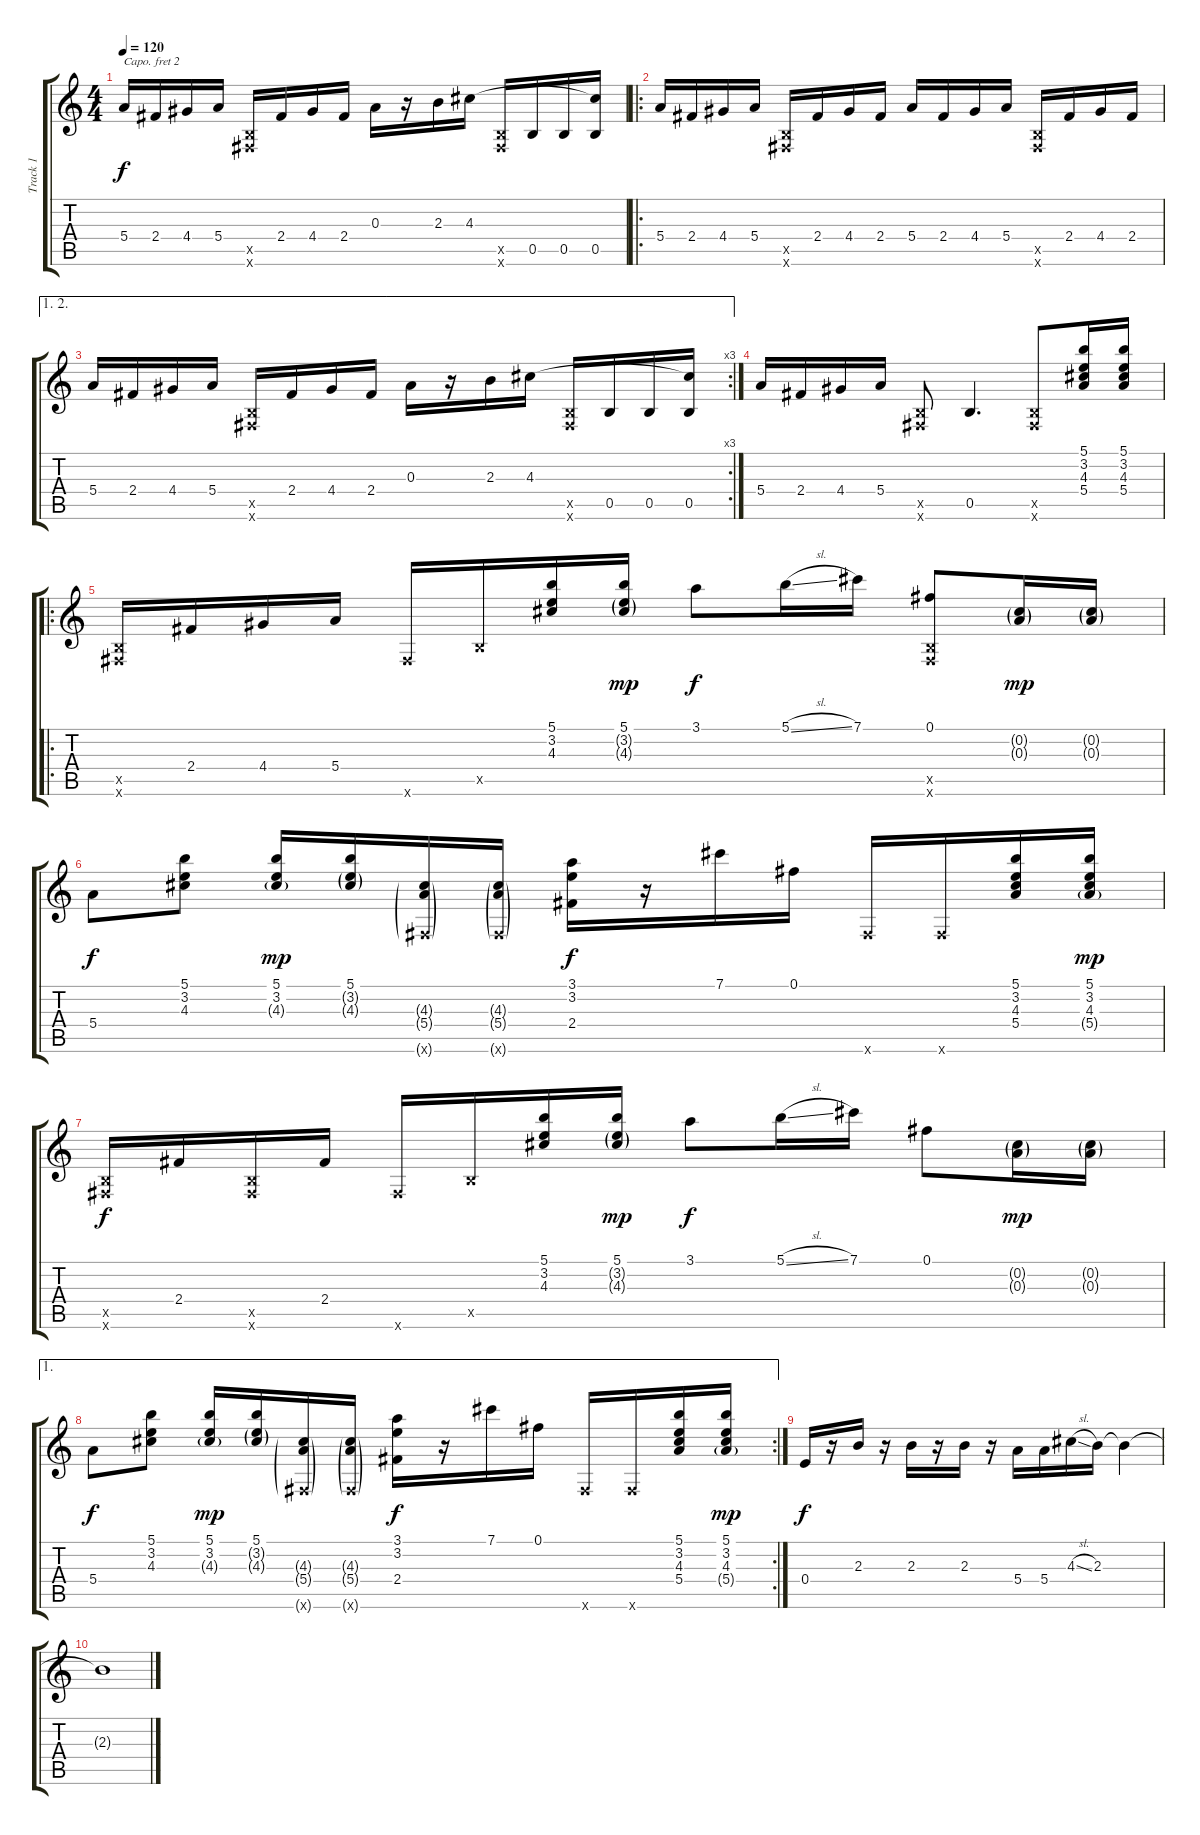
\track ("Track 1" "Track 1") {instrument acousticguitarsteel}
\staff {score tabs}
\capo 2
\tuning (E4 B3 G3 D3 A2 E2) {hide}
\ts (4 4)
\tempo 120
\clef g2
\ks c
5.4.16{dy f} 2.4.16 4.4.16 5.4.16 (0.5{x} 0.6{x}).16 2.4.16 4.4.16 2.4.16 0.3.16 r.16 2.3.16 4.3.16 (0.5{x} 0.6{x}).16 0.5.16 0.5.16 (4.3{t} 0.5).16 |
\ro
5.4.16 2.4.16 4.4.16 5.4.16 (0.5{x} 0.6{x}).16 2.4.16 4.4.16 2.4.16 5.4.16 2.4.16 4.4.16 5.4.16 (0.5{x} 0.6{x}).16 2.4.16 4.4.16 2.4.16 |
\ae (1 2)
\rc 3
5.4.16 2.4.16 4.4.16 5.4.16 (0.5{x} 0.6{x}).16 2.4.16 4.4.16 2.4.16 0.3.16 r.16 2.3.16 4.3.16 (0.5{x} 0.6{x}).16 0.5.16 0.5.16 (4.3{t} 0.5).16 |
5.4.16 2.4.16 4.4.16 5.4.16 (0.5{x} 0.6{x}).8 0.5.4{d} (0.5{x} 0.6{x}).8 (5.1 3.2 4.3 5.4).16 (5.1 3.2 4.3 5.4).16 |
\ro
(0.5{x} 0.6{x}).16 2.4.16 4.4.16 5.4.16 0.6{x}.16 0.5{x}.16 (5.1 3.2 4.3).16 (5.1 3.2{g} 4.3{g}).16{dy mp} 3.1.8{dy f} 5.1{sl}.16 7.1.16 (0.1 0.5{x} 0.6{x}).8 (0.2{g} 0.3{g}).16{dy mp} (0.2{g} 0.3{g}).16 |
5.4.8{dy f} (5.1 3.2 4.3).8 (5.1 3.2 4.3{g}).16{dy mp} (5.1 3.2{g} 4.3{g}).16 (4.3{g} 5.4{g} 0.6{g x}).16 (4.3{g} 5.4{g} 0.6{g x}).16 (3.1 3.2 2.4).16{dy f} r.16 7.1.16 0.1.16 0.6{x}.16 0.6{x}.16 (5.1 3.2 4.3 5.4).16 (5.1 3.2 4.3 5.4{g}).16{dy mp} |
(0.5{x} 0.6{x}).16{dy f} 2.4.16 (0.5{x} 0.6{x}).16 2.4.16 0.6{x}.16 0.5{x}.16 (5.1 3.2 4.3).16 (5.1 3.2{g} 4.3{g}).16{dy mp} 3.1.8{dy f} 5.1{sl}.16 7.1.16 0.1.8 (0.2{g} 0.3{g}).16{dy mp} (0.2{g} 0.3{g}).16 |
\ae 1
\rc 2
5.4.8{dy f} (5.1 3.2 4.3).8 (5.1 3.2 4.3{g}).16{dy mp} (5.1 3.2{g} 4.3{g}).16 (4.3{g} 5.4{g} 0.6{g x}).16 (4.3{g} 5.4{g} 0.6{g x}).16 (3.1 3.2 2.4).16{dy f} r.16 7.1.16 0.1.16 0.6{x}.16 0.6{x}.16 (5.1 3.2 4.3 5.4).16 (5.1 3.2 4.3 5.4{g}).16{dy mp} |
0.4.16{dy f} r.16 2.3.16 r.16 2.3.16 r.16 2.3.16 r.16 5.4.16 5.4.16 4.3{sl}.16 2.3.16 2.3{t}.4 |
2.3{t}.1
